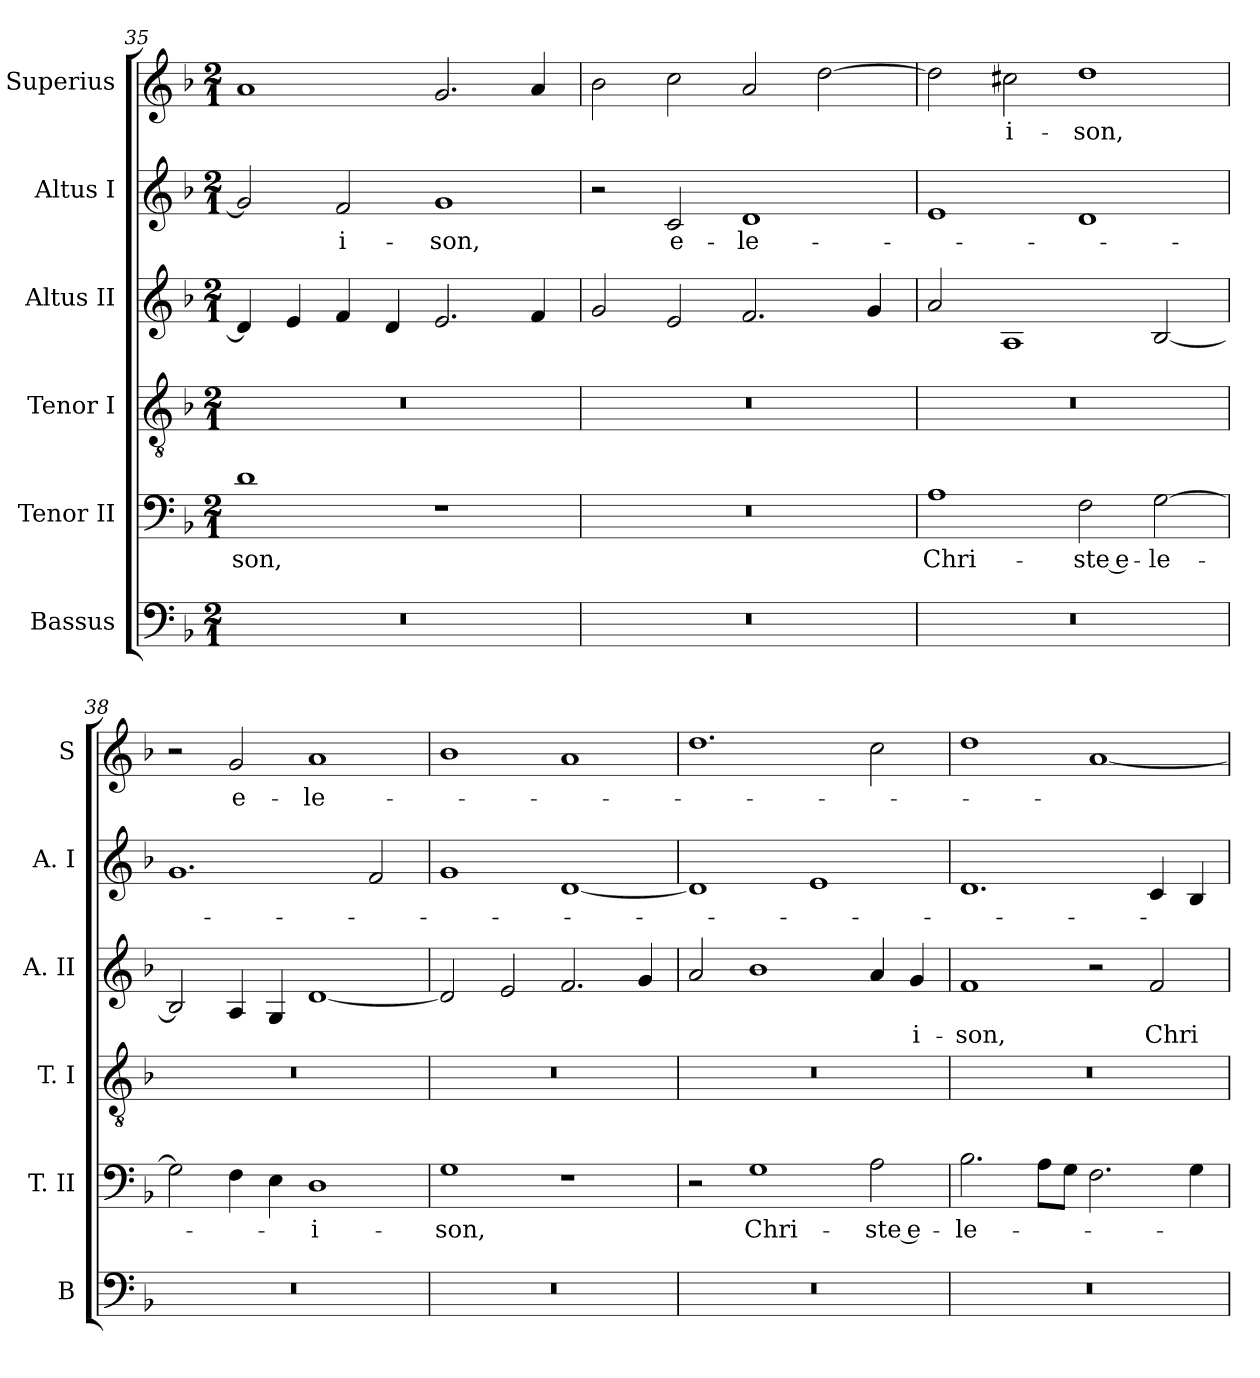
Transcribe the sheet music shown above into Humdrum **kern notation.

**kern	**kern	**text	**kern	**kern	**text	**kern	**text	**kern	**text
*part6	*part5	*part5	*part4	*part3	*part3	*part2	*part2	*part1	*part1
*staff6	*staff5	*staff5	*staff4	*staff3	*staff3	*staff2	*staff2	*staff1	*staff1
*I"Bassus	*I"Tenor II	*	*I"Tenor I	*I"Altus II	*	*I"Altus I	*	*I"Superius	*
*I'B	*I'T. II	*	*I'T. I	*I'A. II	*	*I'A. I	*	*I'S	*
*clefF4	*clefF4	*	*clefGv2	*clefG2	*	*clefG2	*	*clefG2	*
*k[b-]	*k[b-]	*	*k[b-]	*k[b-]	*	*k[b-]	*	*k[b-]	*
*F:	*F:	*	*F:	*F:	*	*F:	*	*F:	*
*M2/1	*M2/1	*	*M2/1	*M2/1	*	*M2/1	*	*M2/1	*
=35	=35	=35	=35	=35	=35	=35	=35	=35	=35
0r	1d	-son,	0r	4d]	.	2g]	.	1a	.
.	.	.	.	4e	.	.	.	.	.
.	.	.	.	4f	.	2f	-i-	.	.
.	.	.	.	4d	.	.	.	.	.
.	1r	.	.	2.e	.	1g	-son,	2.g	.
.	.	.	.	4f	.	.	.	4a	.
=36	=36	=36	=36	=36	=36	=36	=36	=36	=36
0r	0r	.	0r	2g	.	2r	.	2b-	.
.	.	.	.	2e	.	2c	e-	2cc	.
.	.	.	.	2.f	.	1d	-le-	2a	.
.	.	.	.	.	.	.	.	[2dd	.
.	.	.	.	4g	.	.	.	.	.
=37	=37	=37	=37	=37	=37	=37	=37	=37	=37
0r	1A	Chri-	0r	2a	.	1e	.	2dd]	.
.	.	.	.	1A	.	.	.	2cc#X	-i-
.	2F	-ste e-	.	.	.	1d	.	1dd	-son,
.	[2G	-le-	.	[2B-	.	.	.	.	.
=38	=38	=38	=38	=38	=38	=38	=38	=38	=38
0r	2G]	.	0r	2B-]	.	1.g	.	2r	.
.	4F	.	.	4A	.	.	.	2g	e-
.	4E	.	.	4G	.	.	.	.	.
.	1D	-i-	.	[1d	.	.	.	1a	-le-
.	.	.	.	.	.	2f	.	.	.
=39	=39	=39	=39	=39	=39	=39	=39	=39	=39
0r	1G	-son,	0r	2d]	.	1g	.	1b-	.
.	.	.	.	2e	.	.	.	.	.
.	1r	.	.	2.f	.	[1d	.	1a	.
.	.	.	.	4g	.	.	.	.	.
=40	=40	=40	=40	=40	=40	=40	=40	=40	=40
0r	2r	.	0r	2a	.	1d]	.	1.dd	.
.	1G	Chri-	.	1b-	.	.	.	.	.
.	.	.	.	.	.	1e	.	.	.
.	2A	-ste e-	.	4a	.	.	.	2cc	.
.	.	.	.	4g	-i-	.	.	.	.
=41	=41	=41	=41	=41	=41	=41	=41	=41	=41
0r	2.B-	-le-	0r	1f	-son,	1.d	.	1dd	.
.	8AL	.	.	.	.	.	.	.	.
.	8GJ	.	.	.	.	.	.	.	.
.	2.F	.	.	2r	.	.	.	[1a	.
.	.	.	.	2f	Chri-	4c	.	.	.
.	4G	.	.	.	.	4B-	.	.	.
=	=	=	=	=	=	=	=	=	=
*-	*-	*-	*-	*-	*-	*-	*-	*-	*-
